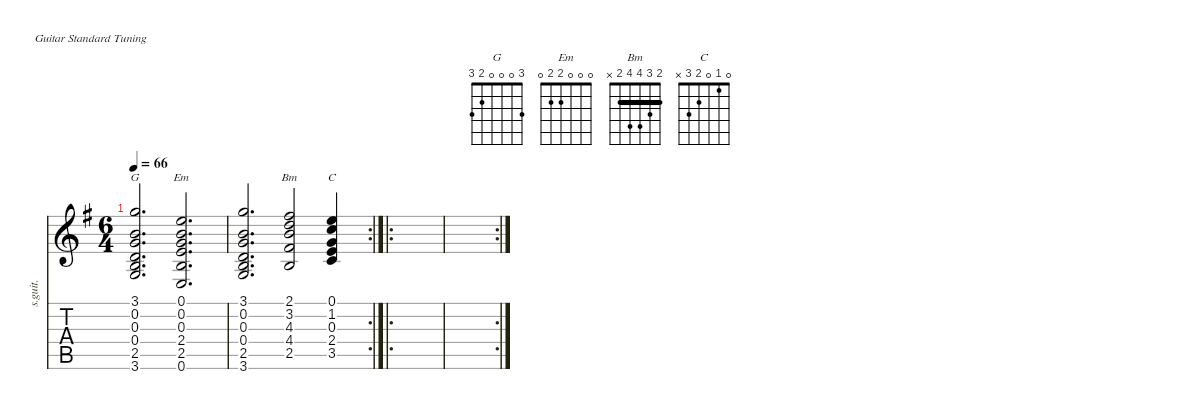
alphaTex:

\defaultSystemsLayout 4
\hideDynamics
\bracketExtendMode nobrackets
\otherSystemsTrackNameOrientation horizontal
\defaultBarNumberDisplay FirstOfSystem
\track ("Steel Guitar" "s.guit.") {instrument acousticguitarsteel}
\staff {score tabs}
\tuning (E4 B3 G3 D3 A2 E2)
\chord ("G" 3 0 0 0 2 3) {showfingering false}
\chord ("Em" 0 0 0 2 2 0) {showfingering false}
\chord ("Bm" 2 3 4 4 2 x) {showfingering false barre 2}
\chord ("C" 0 1 0 2 3 x) {showfingering false}
\ts (6 4)
\beaming (8 6 6)
\tempo 66
\clef g2
\ks g
(3.6{acc forcenatural} 2.5{acc forcenatural} 0.4{acc forcenatural} 0.3{acc forcenatural} 0.2{acc forcenatural} 3.1{acc forcenatural}).2{d ch "G" dy mf instrument acousticguitarsteel} (0.6{acc forcenatural} 2.5{acc forcenatural} 2.4{acc forcenatural} 0.3{acc forcenatural} 0.2{acc forcenatural} 0.1{acc forcenatural}).2{d ch "Em"} |
\rc 2
(3.6{acc forcenatural} 2.5{acc forcenatural} 0.4{acc forcenatural} 0.3{acc forcenatural} 0.2{acc forcenatural} 3.1{acc forcenatural}).2{d} (2.5{acc forcenatural} 4.4{acc #} 4.3{acc forcenatural} 3.2{acc forcenatural} 2.1{acc #}).2{ch "Bm"} (3.5{acc forcenatural} 2.4{acc forcenatural} 0.3{acc forcenatural} 1.2{acc forcenatural} 0.1{acc forcenatural}).4{ch "C"} |
\ro
|
\rc 2
